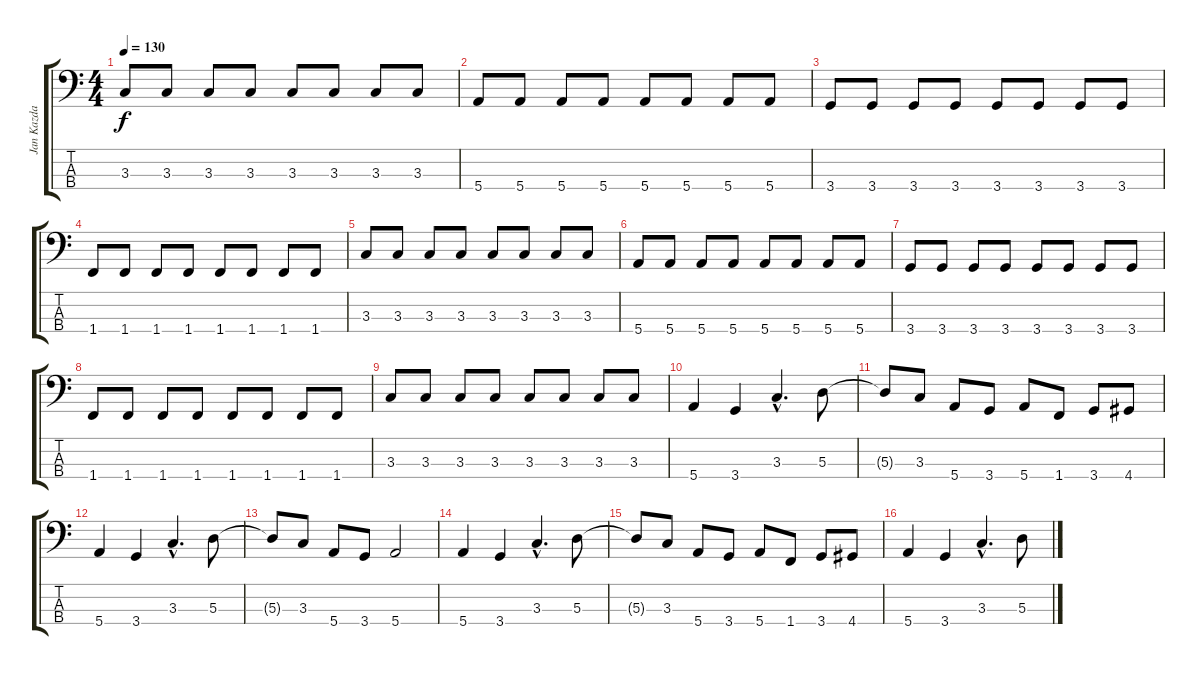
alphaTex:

\track ("Jan Kazda" "Jan Kazda") {instrument electricbasspick}
\staff {score tabs}
\tuning (G2 D2 A1 E1) {hide}
\ts (4 4)
\tempo 130
\clef f4
\ks c
3.3.8{dy f} 3.3.8 3.3.8 3.3.8 3.3.8 3.3.8 3.3.8 3.3.8 |
5.4.8 5.4.8 5.4.8 5.4.8 5.4.8 5.4.8 5.4.8 5.4.8 |
3.4.8 3.4.8 3.4.8 3.4.8 3.4.8 3.4.8 3.4.8 3.4.8 |
1.4.8 1.4.8 1.4.8 1.4.8 1.4.8 1.4.8 1.4.8 1.4.8 |
3.3.8 3.3.8 3.3.8 3.3.8 3.3.8 3.3.8 3.3.8 3.3.8 |
5.4.8 5.4.8 5.4.8 5.4.8 5.4.8 5.4.8 5.4.8 5.4.8 |
3.4.8 3.4.8 3.4.8 3.4.8 3.4.8 3.4.8 3.4.8 3.4.8 |
1.4.8 1.4.8 1.4.8 1.4.8 1.4.8 1.4.8 1.4.8 1.4.8 |
3.3.8 3.3.8 3.3.8 3.3.8 3.3.8 3.3.8 3.3.8 3.3.8 |
5.4.4 3.4.4 3.3{hac}.4{d} 5.3.8 |
5.3{t}.8 3.3.8 5.4.8 3.4.8 5.4.8 1.4.8 3.4.8 4.4.8 |
5.4.4 3.4.4 3.3{hac}.4{d} 5.3.8 |
5.3{t}.8 3.3.8 5.4.8 3.4.8 5.4.2 |
5.4.4 3.4.4 3.3{hac}.4{d} 5.3.8 |
5.3{t}.8 3.3.8 5.4.8 3.4.8 5.4.8 1.4.8 3.4.8 4.4.8 |
5.4.4 3.4.4 3.3{hac}.4{d} 5.3.8
